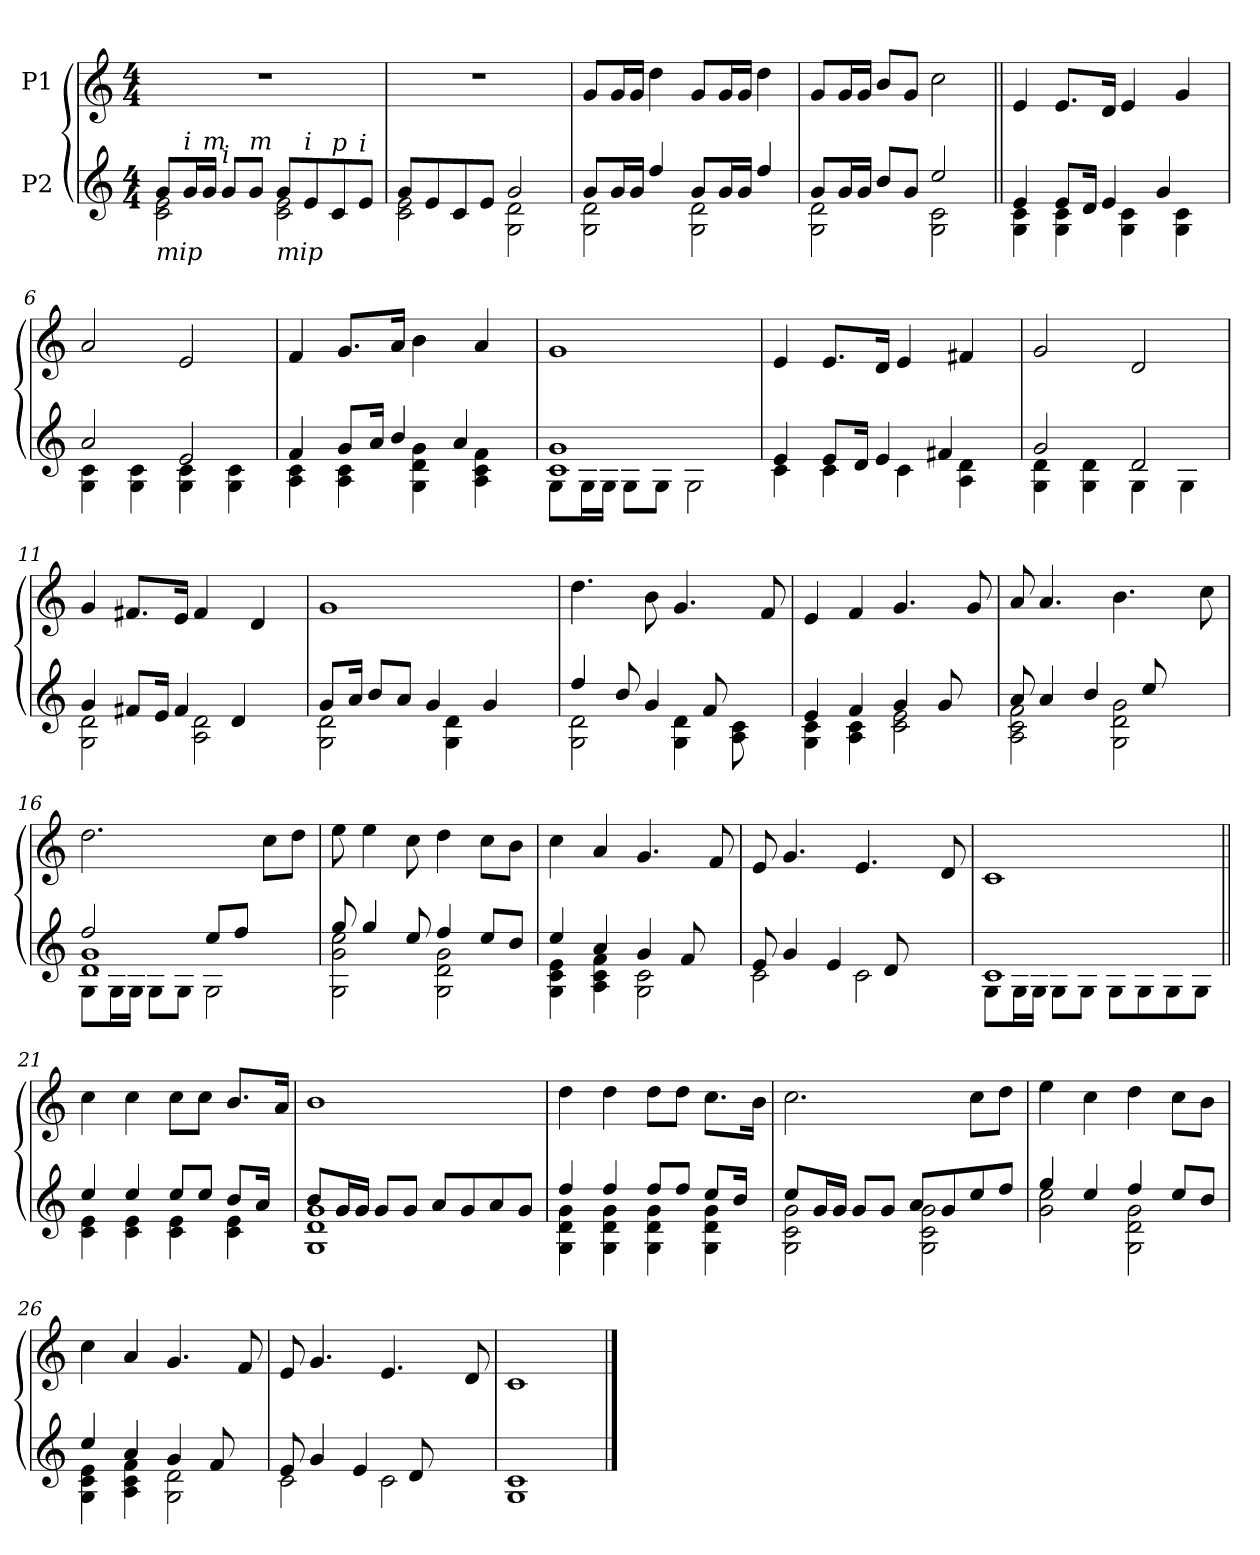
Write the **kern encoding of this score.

**kern	**kern
*part2	*part1
*staff2	*staff1
*I"P2	*I"P1
*stria4	*
*	*clefG2
*k[]	*k[]
*M4/4	*M4/4
=1	=1
*^	*
!LO:TX:b:i:t=mip	!	!
8g/L	2c\ 2e\	1r
!LO:TX:a:i:t=i	!	!
16g/L	.	.
!LO:TX:a:i:t=m	!	!
16g/JJ	.	.
!LO:TX:a:i:t=i	!	!
8g/L	.	.
!LO:TX:a:i:t=m	!	!
8g/J	.	.
!LO:TX:b:i:t=mip	!	!
8g/L	2c\ 2e\	.
!LO:TX:a:i:t=i	!	!
8e/	.	.
!LO:TX:a:i:t=p	!	!
8c/	.	.
!LO:TX:a:i:t=i	!	!
8e/J	.	.
=2	=2	=2
8g/L	2c\ 2e\	1r
8e/	.	.
8c/	.	.
8e/J	.	.
2g/	2G\ 2d\	.
=3	=3	=3
8g/L	2G\ 2d\	8g/L
16g/L	.	16g/L
16g/JJ	.	16g/JJ
4dd/	.	4dd\
8g/L	2G\ 2d\	8g/L
16g/L	.	16g/L
16g/JJ	.	16g/JJ
4dd/	.	4dd\
=4	=4	=4
8g/L	2G\ 2d\	8g/L
16g/L	.	16g/L
16g/JJ	.	16g/JJ
8b/L	.	8b/L
8g/J	.	8g/J
2cc/	2G\ 2c\	2cc\
=5||	=5||	=5||
4e/	4G\ 4c\	4e/
8e/L	4G\ 4c\	8.e/L
16d/Jk	.	.
4e/	.	16d/Jk
.	4G\ 4c\	4e/
4g/	.	.
.	4G\ 4c\	4g/
16ryy	.	.
=6	=6	=6
2a/	4G\ 4c\	2a/
.	4G\ 4c\	.
2e/	4G\ 4c\	2e/
.	4G\ 4c\	.
!!LO:LB:g=z
=7	=7	=7
4f/	4A\ 4c\	4f/
8g/L	4A\ 4c\	8.g/L
16a/Jk	.	.
4b/	.	16a/Jk
.	4G\ 4d\ 4g\	4b\
4a/	.	.
.	4A\ 4c\ 4f\	4a/
16ryy	.	.
=8	=8	=8
1c 1g	8G\L	1g
.	16G\L	.
.	16G\JJ	.
.	8G\L	.
.	8G\J	.
.	2G\	.
=9	=9	=9
4e/	4c\	4e/
8e/L	4c\	8.e/L
16d/Jk	.	.
4e/	.	16d/Jk
.	4c\	4e/
4f#/	.	.
.	4A\ 4d\	4f#X/
16ryy	.	.
=10	=10	=10
2g/	4G\ 4d\	2g/
.	4G\ 4d\	.
2d/	4G\	2d/
.	4G\	.
=11	=11	=11
4g/	2G\ 2d\	4g/
8f#/L	.	8.f#X/L
16e/Jk	.	.
4f#/	.	16e/Jk
.	2A\ 2d\	4f#/
4d/	.	.
.	.	4d/
16ryy	.	.
=12	=12	=12
8g/L	2G\ 2d\	1g
16a/Jk	.	.
8b/L	.	.
8a/J	.	.
4g/	.	.
.	4G\ 4d\	.
4g/	.	.
.	4ryy	.
16ryy	.	.
!!LO:LB:g=z
=13	=13	=13
4dd/	2G\ 2d\	4.dd\
8b/	.	.
4g/	.	8b\
.	4G\ 4d\	4.g/
8f/	.	.
4ryy	8A\ 8c\	.
.	8ryy	8f/
!!LO:LB:g=z
=14	=14	=14
4e/	4G\ 4c\	4e/
4f/	4A\ 4c\	4f/
4g/	2c\ 2e\	4.g/
8g/	.	.
8ryy	.	8g/
=15	=15	=15
8a/	2A\ 2c\ 2f\	8a/
4a/	.	4.a/
4b/	.	.
.	2G\ 2d\ 2g\	4.b\
8cc/	.	.
4ryy	.	.
.	.	8cc\
=16	=16	=16
*	*^	*^
2dd/	8G\L	1d 1g	2.dd\	8ryy
.	16G\L	.	.	2..ryy
.	16G\JJ	.	.	.
.	8G\L	.	.	.
.	8G\J	.	.	.
8cc/L	2G\	.	.	.
8dd/J	.	.	.	.
4ryy	.	.	8cc\L	.
.	.	.	8dd\J	.
*	*v	*v	*	*
=17	=17	=17	=17
8ee/	2G\ 2g\ 2cc\	8ee\	2ryy
4ee/	.	4ee\	.
8cc/	.	8cc\	.
4dd/	2G\ 2d\ 2g\	4dd\	2ryy
8cc/L	.	8cc\L	.
8b/J	.	8b\J	.
*	*	*v	*v
=18	=18	=18
4cc/	4G\ 4c\ 4e\	4cc\
4a/	4A\ 4c\ 4f\	4a/
4g/	2G\ 2c\	4.g/
8f/	.	.
8ryy	.	8f/
=19	=19	=19
8e/	2c\	8e/
4g/	.	4.g/
4e/	.	.
.	2c\	4.e/
8d/	.	.
4ryy	.	.
.	.	8d/
!!LO:LB:g=z
=20	=20	=20
1c	8G\L	1c
.	16G\L	.
.	16G\JJ	.
.	8G\L	.
.	8G\J	.
.	8G\L	.
.	8G\	.
.	8G\	.
.	8G\J	.
=21||	=21||	=21||
4cc/	4c\ 4e\	4cc\
4cc/	4c\ 4e\	4cc\
8cc/L	4c\ 4e\	8cc\L
8cc/J	.	8cc\J
8b/L	4c\ 4e\	8.b/L
16a/Jk	.	.
16ryy	.	16a/Jk
=22	=22	=22
8b/L	1G 1d 1g	1b
16g/L	.	.
16g/JJ	.	.
8g/L	.	.
8g/J	.	.
8a/L	.	.
8g/	.	.
8a/	.	.
8g/J	.	.
=23	=23	=23
4dd/	4G\ 4d\ 4g\	4dd\
4dd/	4G\ 4d\ 4g\	4dd\
8dd/L	4G\ 4d\ 4g\	8dd\L
8dd/J	.	8dd\J
8cc/L	4G\ 4d\ 4g\	8.cc\L
16b/Jk	.	.
16ryy	.	16b\Jk
=24	=24	=24
8cc/L	2G\ 2c\ 2g\	2.cc\
16g/L	.	.
16g/JJ	.	.
8g/L	.	.
8g/J	.	.
8a/L	2G\ 2c\ 2g\	.
8g/	.	.
8cc/	.	8cc\L
8dd/J	.	8dd\J
=25	=25	=25
4ee/	2g\ 2cc\	4ee\
4cc/	.	4cc\
4dd/	2G\ 2d\ 2g\	4dd\
8cc/L	.	8cc\L
8b/J	.	8b\J
!!LO:PB:g=z
=26	=26	=26
4cc/	4G\ 4c\ 4e\	4cc\
4a/	4A\ 4c\ 4f\	4a/
4g/	2G\ 2d\	4.g/
8f/	.	.
8ryy	.	8f/
=27	=27	=27
8e/	2c\	8e/
4g/	.	4.g/
4e/	.	.
.	2c\	4.e/
8d/	.	.
4ryy	.	.
.	.	8d/
=28	=28	=28
1c	1G	1c
*v	*v	*
==	==
*-	*-
